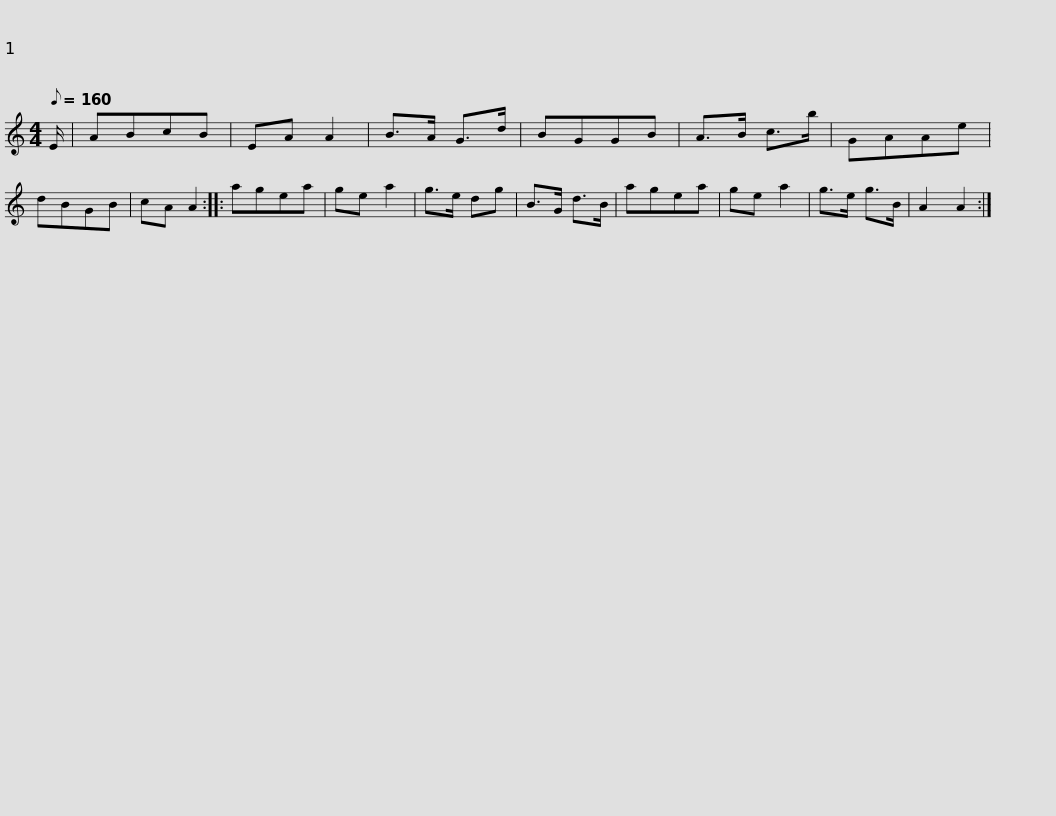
X:1
L:1/8
Q:1/8=160
M:4/4
I:linebreak $
K:C
V:1 treble
V:1
 E/ | ABcB | EA A2 | B>A G>d | BGGB | %5
 A>B c>b | GAAe | dBGB | cA A2 :: agea | %10
 ge a2 |$ g>e dg | B>G d>B | agea | ge a2 | %15
 g>e g>B | A2 A2 :| %17
